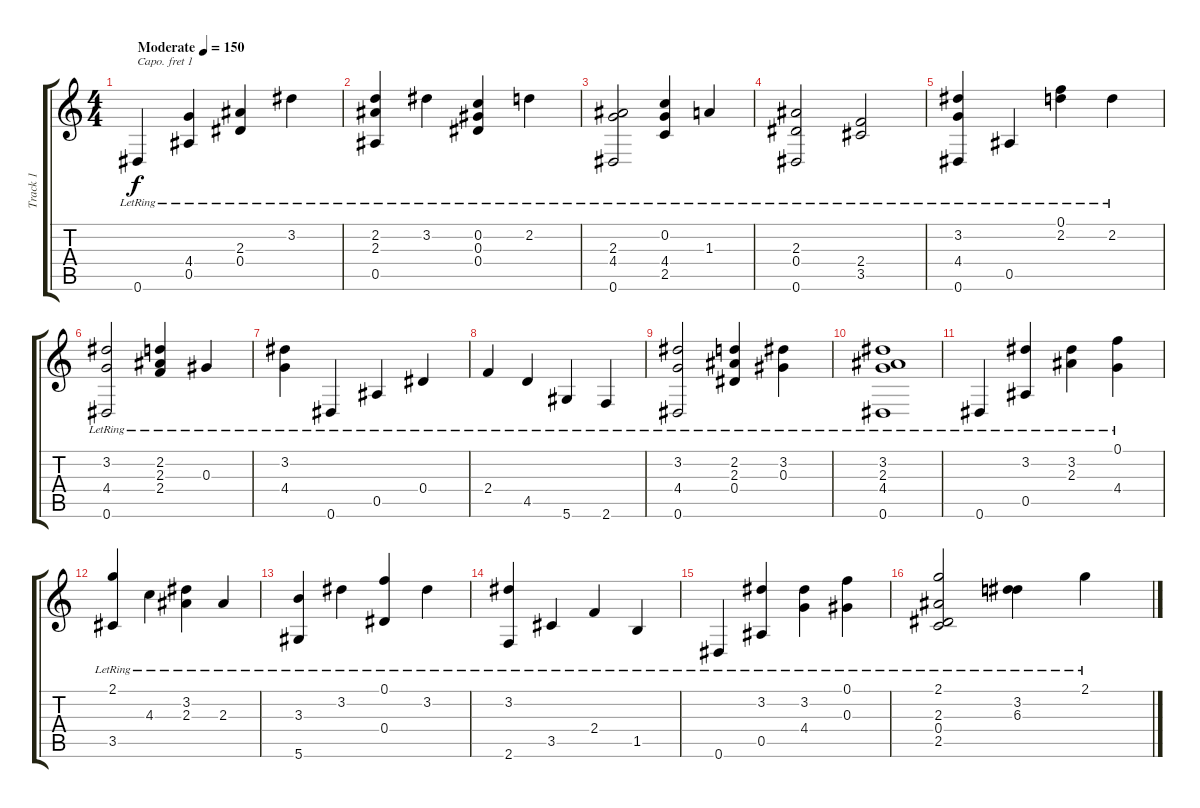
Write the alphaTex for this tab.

\track ("Track 1" "Track 1") {instrument acousticguitarsteel}
\staff {score tabs}
\capo 1
\tuning (E4 B3 G3 D3 A2 D2) {hide}
\ts (4 4)
\tempo (150 "Moderate")
\clef g2
\ks c
0.6{lr}.4{dy f instrument acousticguitarsteel} (4.4{lr} 0.5{lr}).4 (2.3{lr} 0.4{lr}).4 3.2{lr}.4 |
(2.2{lr} 2.3{lr} 0.5{lr}).4 3.2{lr}.4 (0.2{lr} 0.3{lr} 0.4{lr}).4 2.2{lr}.4 |
(2.3{lr} 4.4 0.6{lr}).2 (0.2{lr} 4.4 2.5).4 1.3{lr}.4 |
(2.3{lr} 0.4 0.6).2 (2.4{lr} 3.5{lr}).2 |
(3.2{lr} 4.4{lr} 0.6{lr}).4 0.5{lr}.4 (0.1{lr} 2.2).4 2.2{lr}.4 |
(3.2{lr} 4.4 0.6{lr}).2 (2.2{lr} 2.3 2.4{lr}).4 0.3{lr}.4 |
(3.2{lr} 4.4).4 0.6{lr}.4 0.5{lr}.4 0.4{lr}.4 |
2.4{lr}.4 4.5{lr}.4 5.6{lr}.4 2.6{lr}.4 |
(3.2{lr} 4.4{lr} 0.6{lr}).2 (2.2{lr} 2.3{lr} 0.4{lr}).4 (3.2 0.3{lr}).4 |
(3.2{lr} 2.3{lr} 4.4{lr} 0.6{lr}).1 |
0.6{lr}.4 (3.2{lr} 0.5{lr}).4 (3.2{lr} 2.3).4 (0.1{lr} 4.4).4 |
(2.1 3.5{lr}).4 4.3{lr}.4 (3.2{lr} 2.3).4 2.3{lr}.4 |
(3.3{lr} 5.6{lr}).4 3.2{lr}.4 (0.1{lr} 0.4{lr}).4 3.2{lr}.4 |
(3.2{lr} 2.6{lr}).4 3.5{lr}.4 2.4{lr}.4 1.5{lr}.4 |
0.6{lr}.4 (3.2{lr} 0.5{lr}).4 (3.2{lr} 4.4{lr}).4 (0.1{lr} 0.3{lr}).4 |
(2.1{lr} 2.3{lr} 0.4{lr} 2.5{lr}).2 (3.2{lr} 6.3{lr}).4 2.1{lr}.4
